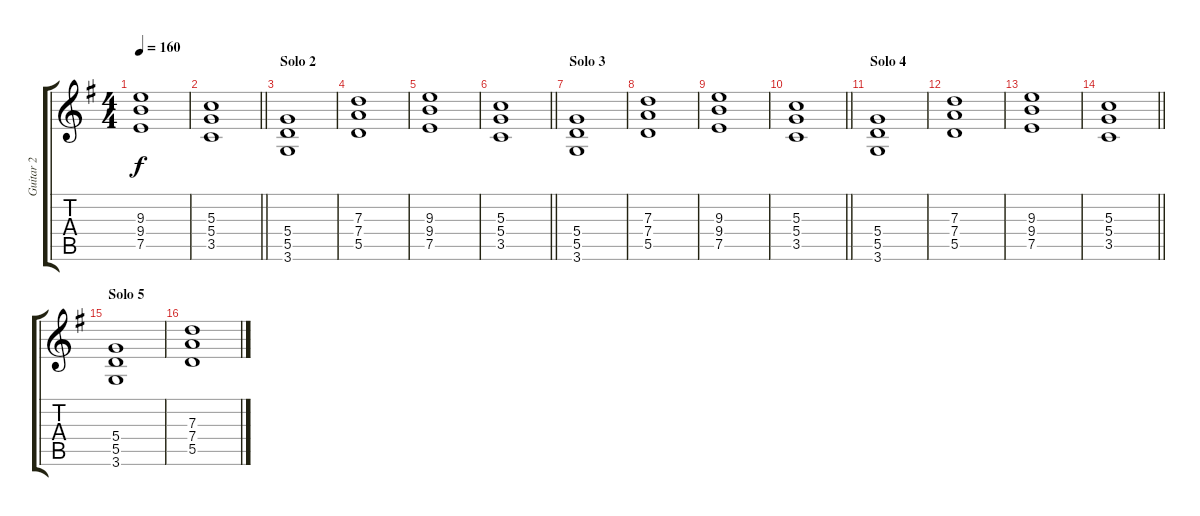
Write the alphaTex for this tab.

\track ("Guitar 2" "Guitar 2") {instrument distortionguitar}
\staff {score tabs}
\tuning (E4 B3 G3 D3 A2 E2) {hide}
\ts (4 4)
\tempo 160
\clef g2
\ks eminor
(9.3 9.4 7.5).1{dy f} |
\barLineRight lightlight
(5.3 5.4 3.5).1 |
\section ("" "Solo 2")
(5.4 5.5 3.6).1 |
(7.3 7.4 5.5).1 |
(9.3 9.4 7.5).1 |
\barLineRight lightlight
(5.3 5.4 3.5).1 |
\section ("" "Solo 3")
(5.4 5.5 3.6).1 |
(7.3 7.4 5.5).1 |
(9.3 9.4 7.5).1 |
\barLineRight lightlight
(5.3 5.4 3.5).1 |
\section ("" "Solo 4")
(5.4 5.5 3.6).1 |
(7.3 7.4 5.5).1 |
(9.3 9.4 7.5).1 |
\barLineRight lightlight
(5.3 5.4 3.5).1 |
\section ("" "Solo 5")
(5.4 5.5 3.6).1 |
(7.3 7.4 5.5).1
